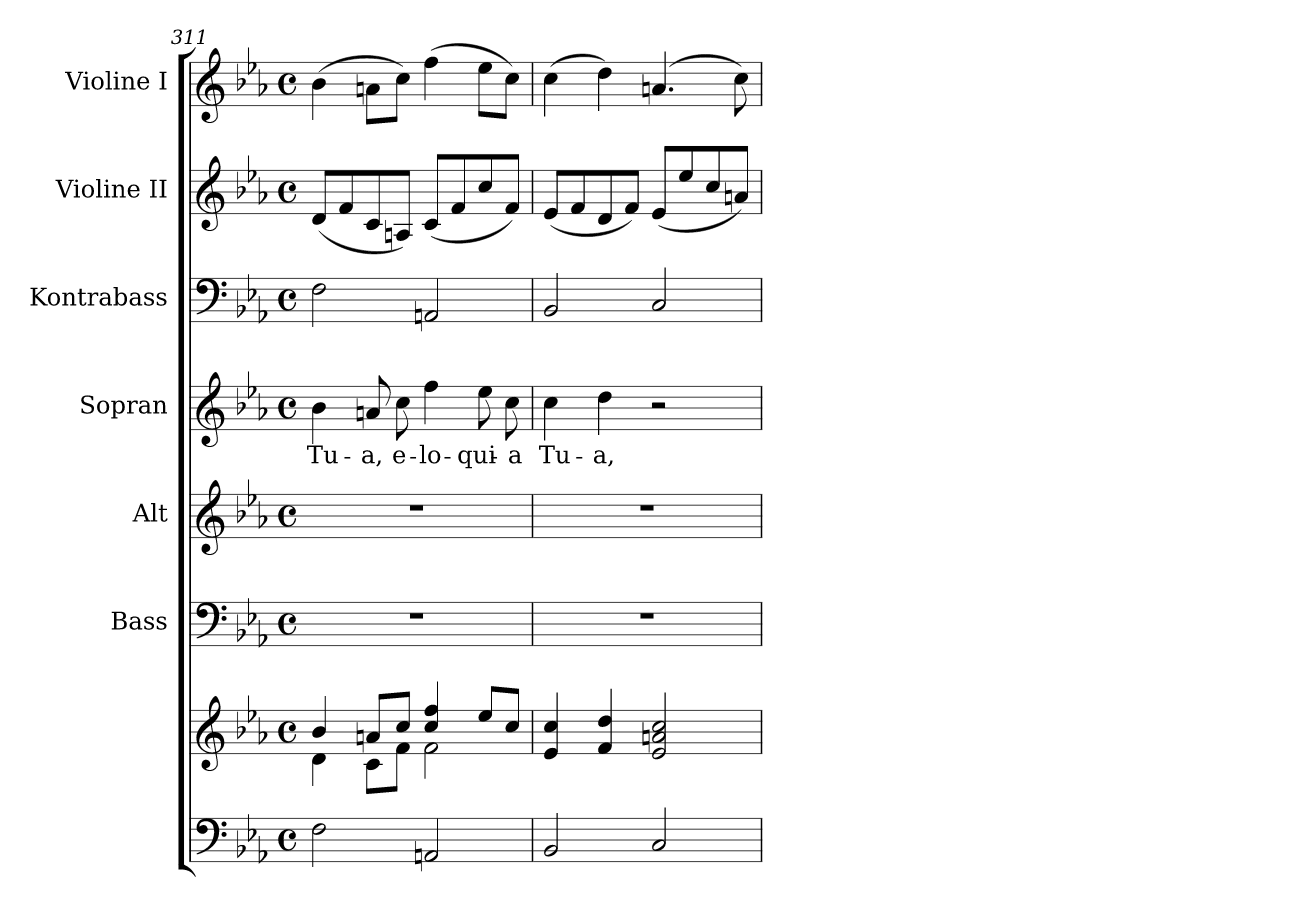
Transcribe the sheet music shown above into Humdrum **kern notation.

**kern	**kern	**kern	**kern	**kern	**text	**kern	**kern	**kern
*part7	*part7	*part6	*part5	*part4	*part4	*part3	*part2	*part1
*staff8	*staff7	*staff6	*staff5	*staff4	*staff4	*staff3	*staff2	*staff1
*	*	*I"Bass	*I"Alt	*I"Sopran	*	*I"Kontrabass	*I"Violine II	*I"Violine I
*	*	*I'B.	*I'A.	*I'S.	*	*I'Kb.	*I'Vl. II	*I'Vl. I
*clefF4	*clefG2	*clefF4	*clefG2	*clefG2	*	*clefF4	*clefG2	*clefG2
*	*	*	*	*	*	*ITrd7c12	*	*
*k[b-e-a-]	*k[b-e-a-]	*k[b-e-a-]	*k[b-e-a-]	*k[b-e-a-]	*	*k[b-e-a-]	*k[b-e-a-]	*k[b-e-a-]
*E-:	*E-:	*E-:	*E-:	*E-:	*	*E-:	*E-:	*E-:
*M4/4	*M4/4	*M4/4	*M4/4	*M4/4	*	*M4/4	*M4/4	*M4/4
*met(c)	*met(c)	*met(c)	*met(c)	*met(c)	*	*met(c)	*met(c)	*met(c)
=311	=311	=311	=311	=311	=311	=311	=311	=311
*	*^	*	*	*	*	*	*	*
!	!	!	!	!	!	!LO:LY:b	!	!	!
2F\	4b-/	4d\	1r	1r	4b-\	Tu-	2FF\	(<8d/L	(>4b-\
.	.	.	.	.	.	.	.	8f/	.
!	!	!	!	!	!	!LO:LY:b	!	!	!
.	8an/L	8c\L	.	.	8an/	-a,	.	8c/	8an\L
!	!	!	!	!	!	!LO:LY:b	!	!	!
.	8cc/J	8f\J	.	.	8cc\	e-	.	8An/J)	8cc\J)
!	!	!	!	!	!	!LO:LY:b	!	!	!
2AAn/	4cc/ 4ff/	2f\	.	.	4ff\	-lo-	2AAAn/	(<8c/L	(>4ff\
.	.	.	.	.	.	.	.	8f/	.
!	!	!	!	!	!	!LO:LY:b	!	!	!
.	8ee-/L	.	.	.	8ee-\	-qui-	.	8cc/	8ee-\L
!	!	!	!	!	!	!LO:LY:b	!	!	!
.	8cc/J	.	.	.	8cc\	-a	.	8f/J)	8cc\J)
*	*v	*v	*	*	*	*	*	*	*
!!LO:PB:g=z
=312	=312	=312	=312	=312	=312	=312	=312	=312
!	!	!	!	!	!LO:LY:b	!	!	!
2BB-/	4e-/ 4cc/	1r	1r	4cc\	Tu-	2BBB-/	(<8e-/L	(>4cc\
.	.	.	.	.	.	.	8f/	.
!	!	!	!	!	!LO:LY:b	!	!	!
.	4f/ 4dd/	.	.	4dd\	-a,	.	8d/	4dd\)
.	.	.	.	.	.	.	8f/J)	.
2C/	2e-/ 2an/ 2cc/	.	.	2r	.	2CC/	(<8e-/L	(4.an/
.	.	.	.	.	.	.	8ee-/	.
.	.	.	.	.	.	.	8cc/	.
.	.	.	.	.	.	.	8an/J)	8cc\)
=	=	=	=	=	=	=	=	=
*-	*-	*-	*-	*-	*-	*-	*-	*-
